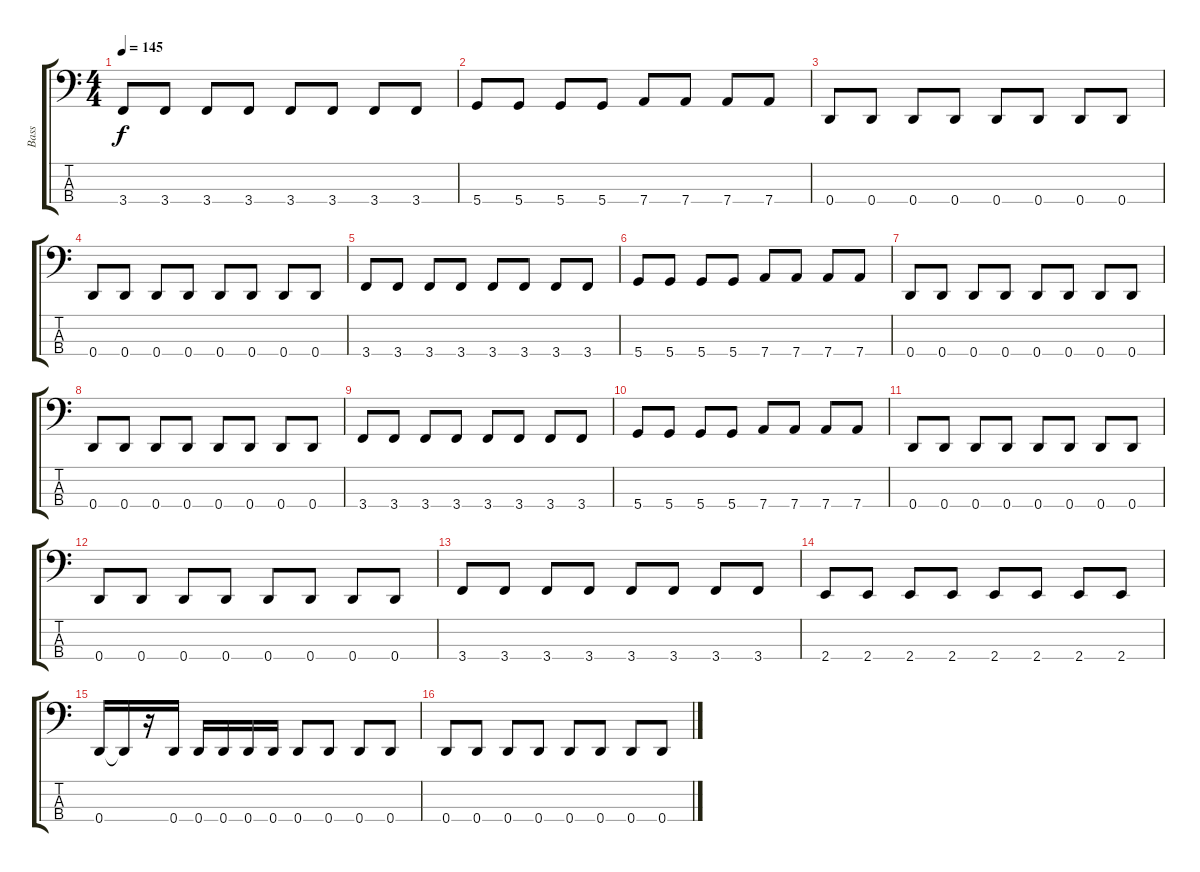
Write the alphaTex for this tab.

\track ("Bass" "Bass") {instrument electricbasspick}
\staff {score tabs}
\tuning (G2 D2 A1 D1) {hide}
\ts (4 4)
\tempo 145
\clef f4
\ks c
3.4.8{dy f} 3.4.8 3.4.8 3.4.8 3.4.8 3.4.8 3.4.8 3.4.8 |
5.4.8 5.4.8 5.4.8 5.4.8 7.4.8 7.4.8 7.4.8 7.4.8 |
0.4.8 0.4.8 0.4.8 0.4.8 0.4.8 0.4.8 0.4.8 0.4.8 |
0.4.8 0.4.8 0.4.8 0.4.8 0.4.8 0.4.8 0.4.8 0.4.8 |
3.4.8 3.4.8 3.4.8 3.4.8 3.4.8 3.4.8 3.4.8 3.4.8 |
5.4.8 5.4.8 5.4.8 5.4.8 7.4.8 7.4.8 7.4.8 7.4.8 |
0.4.8 0.4.8 0.4.8 0.4.8 0.4.8 0.4.8 0.4.8 0.4.8 |
0.4.8 0.4.8 0.4.8 0.4.8 0.4.8 0.4.8 0.4.8 0.4.8 |
3.4.8 3.4.8 3.4.8 3.4.8 3.4.8 3.4.8 3.4.8 3.4.8 |
5.4.8 5.4.8 5.4.8 5.4.8 7.4.8 7.4.8 7.4.8 7.4.8 |
0.4.8 0.4.8 0.4.8 0.4.8 0.4.8 0.4.8 0.4.8 0.4.8 |
0.4.8 0.4.8 0.4.8 0.4.8 0.4.8 0.4.8 0.4.8 0.4.8 |
3.4.8 3.4.8 3.4.8 3.4.8 3.4.8 3.4.8 3.4.8 3.4.8 |
2.4.8 2.4.8 2.4.8 2.4.8 2.4.8 2.4.8 2.4.8 2.4.8 |
0.4.16 0.4{t}.16 r.16 0.4.16 0.4.16 0.4.16 0.4.16 0.4.16 0.4.8 0.4.8 0.4.8 0.4.8 |
0.4.8 0.4.8 0.4.8 0.4.8 0.4.8 0.4.8 0.4.8 0.4.8
